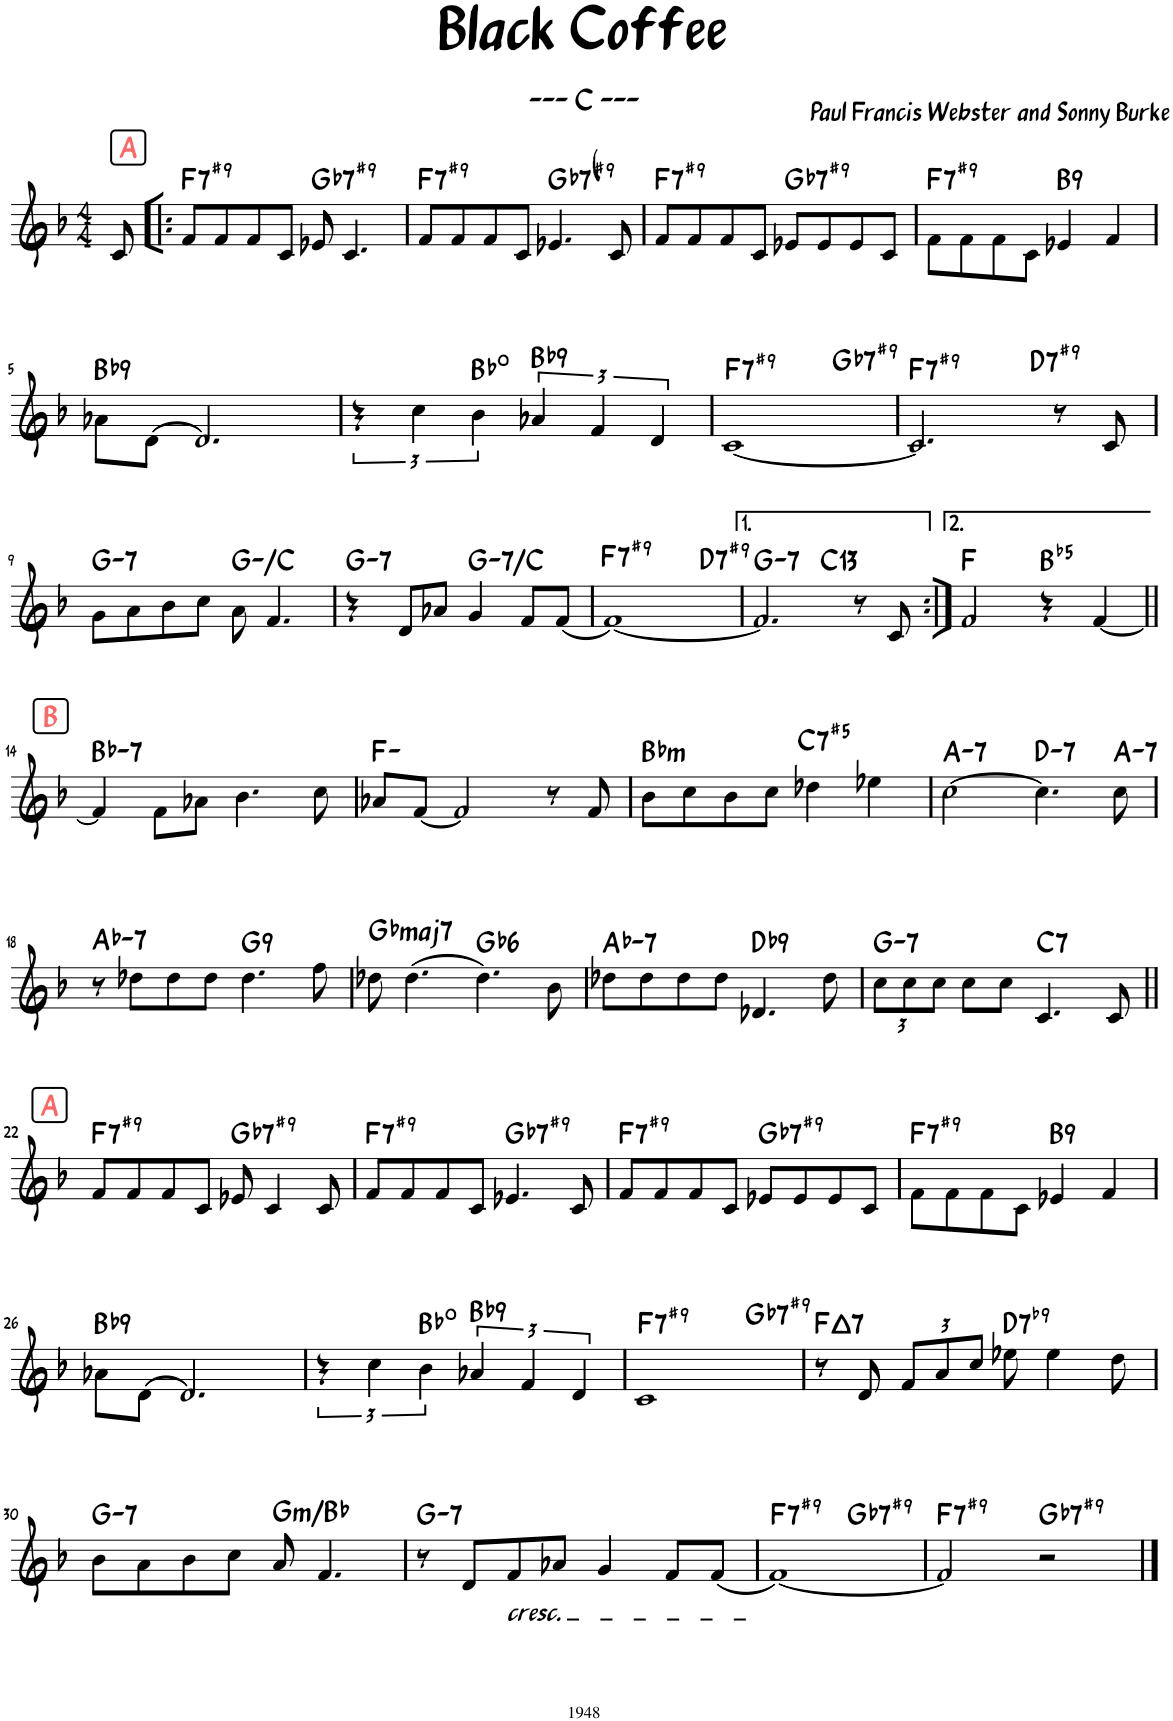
**kern	**harte
*part1	*part1
*staff1	*
*I"Piano	*
*I'Pno.	*
*clefG2	*
*k[b-]	*
*M4/4	*
=	=
8c/	.
!!LO:REH:place=s1:a:B:rj:color=#FD6666:fs=14:t=A
=1!|:	=1!|:
!	!LO:H:kt=7
8f/L	F:7(#9)
8f/	.
8f/	.
8c/J	.
!	!LO:H:kt=7
8e-X/	Gb:7(#9)
4.c/	.
=2	=2
!	!LO:H:kt=7
8f/L	F:7(#9)
8f/	.
8f/	.
8c/J	.
!	!LO:H:kt=7
4.e-X/	Gb:7(#9)
8c/	.
=3	=3
!	!LO:H:kt=7
8f/L	F:7(#9)
8f/	.
8f/	.
8c/J	.
!	!LO:H:kt=7
8e-X/L	Gb:7(#9)
8e-/	.
8e-/	.
8c/J	.
=4	=4
!	!LO:H:kt=7
8f\L	F:7(#9)
8f\	.
8f\	.
8c\J	.
!	!LO:H:kt=9
4e-X/	B:9
4f/	.
!!LO:LB:g=z
=5	=5
!	!LO:H:kt=9
8a-X\L	Bb:9
[8d\J	.
2.d/]	.
=6	=6
6r	.
6cc\	.
6b-\	Bb:dim
!	!LO:H:kt=9
6a-X/	Bb:9
6f/	.
6d/	.
=7	=7
!	!LO:H:n=1:kt=7
!	!LO:H:n=2:kt=7
[1c	F:7(#9) Gb:7(#9)
=8	=8
!	!LO:H:n=1:kt=7
!	!LO:H:n=2:kt=7
2.c/]	F:7(#9) D:7(#9)
8r	.
8c/	.
!!LO:LB:g=z
=9	=9
!	!LO:H:kt=7
8g\L	G:min7
8a\	.
8b-\	.
8cc\J	.
8a\	G:min/4
4.f/	.
=10	=10
!	!LO:H:kt=7
4r	G:min7
8d/L	.
8a-X/J	.
!	!LO:H:kt=7
4g/	G:min7/4
8f/L	.
(8f/J	.
=11	=11
!	!LO:H:n=1:kt=7
!	!LO:H:n=2:kt=7
[1f)	D:7(#9) F:7(#9)
=12	=12
!	!LO:H:kt=7
*^	*
2.f/]	2ryy	G:min7
!	!	!LO:H:kt=13
.	2ryy	C:9(11,13)
8r	.	.
8c/	.	.
*v	*v	*
=13:|!	=13:|!
2f/	F:maj
4r	B:(3,b5)
[4f/	.
!!LO:LB:g=z
!!LO:REH:place=s1:a:B:rj:color=#FD6666:fs=14:t=B
=14||	=14||
!	!LO:H:kt=7
4f/]	Bb:min7
8f\L	.
8a-X\J	.
4.b-\	.
8cc\	.
=15	=15
8a-X/L	F:min
[8f/J	.
2f/]	.
8r	.
8f/	.
=16	=16
!	!LO:H:kt=m
8b-\L	Bb:min
8cc\	.
8b-\	.
8cc\J	.
!	!LO:H:kt=7
4dd-X\	C:(3,#5,b7)
4ee-X\	.
=17	=17
!	!LO:H:kt=7
[2cc\	A:min7
!	!LO:H:kt=7
4.cc\]	D:min7
!	!LO:H:kt=7
8cc\	A:min7
!!LO:LB:g=z
=18	=18
!	!LO:H:kt=7
8r	Ab:min7
8dd-X\L	.
8dd-\	.
8dd-\J	.
!	!LO:H:kt=9
4.dd-\	G:9
8ff\	.
=19	=19
!	!LO:H:kt=maj7
8dd-X\	Gb:maj7
(4.dd-\	.
!	!LO:H:kt=6
4.dd-\)	Gb:maj6
8b-\	.
=20	=20
!	!LO:H:kt=7
8dd-X\L	Ab:min7
8dd-\	.
8dd-\	.
8dd-\J	.
!	!LO:H:kt=9
4.d-X/	Db:9
8dd-\	.
=21	=21
*Xbrackettup	*
!	!LO:H:kt=7
12cc\L	G:min7
12cc\	.
12cc\J	.
8cc\L	.
8cc\J	.
!	!LO:H:kt=7
4.c/	C:7
8c/	.
!!LO:LB:g=z
!!LO:REH:place=s1:a:B:rj:color=#FD6666:fs=14:t=A
=22||	=22||
!	!LO:H:kt=7
8f/L	F:7(#9)
8f/	.
8f/	.
8c/J	.
!	!LO:H:kt=7
8e-X/	Gb:7(#9)
4c/	.
8c/	.
=23	=23
!	!LO:H:kt=7
8f/L	F:7(#9)
8f/	.
8f/	.
8c/J	.
!	!LO:H:kt=7
4.e-X/	Gb:7(#9)
8c/	.
=24	=24
!	!LO:H:kt=7
8f/L	F:7(#9)
8f/	.
8f/	.
8c/J	.
!	!LO:H:kt=7
8e-X/L	Gb:7(#9)
8e-/	.
8e-/	.
8c/J	.
=25	=25
!	!LO:H:kt=7
8f\L	F:7(#9)
8f\	.
8f\	.
8c\J	.
!	!LO:H:kt=9
4e-X/	B:9
4f/	.
!!LO:LB:g=z
=26	=26
!	!LO:H:kt=9
8a-X\L	Bb:9
[8d\J	.
2.d/]	.
=27	=27
*brackettup	*
6r	.
6cc\	.
6b-\	Bb:dim
!	!LO:H:kt=9
6a-X/	Bb:9
6f/	.
6d/	.
=28	=28
!	!LO:H:n=1:kt=7
!	!LO:H:n=2:kt=7
1c	F:7(#9) Gb:7(#9)
=29	=29
!	!LO:H:kt=7
8r	F:maj7
8d/	.
*Xbrackettup	*
12f/L	.
12a/	.
12cc/J	.
!	!LO:H:kt=7
8ee-X\	D:7(b9)
4ee-\	.
8dd\	.
!!LO:LB:g=z
=30	=30
!	!LO:H:kt=7
8b-\L	G:min7
8a\	.
8b-\	.
8cc\J	.
!	!LO:H:kt=m
8a/	G:min/b3
4.f/	.
=31	=31
!	!LO:H:kt=7
8r	G:min7
8d/L	.
!LO:TX:b:i:t=cresc.	!
8f/	.
8a-X/J	.
4g/	.
8f/L	.
(8f/J	.
=32	=32
!	!LO:H:kt=7
*^	*
[1f)	2ryy	F:7(#9)
!	!	!LO:H:kt=7
.	2ryy	Gb:7(#9)
=33	=33	=33
!	!	!LO:H:kt=7
*v	*v	*
2f/]	F:7(#9)
!	!LO:H:kt=7
2r	Gb:7(#9)
==	==
*-	*-
